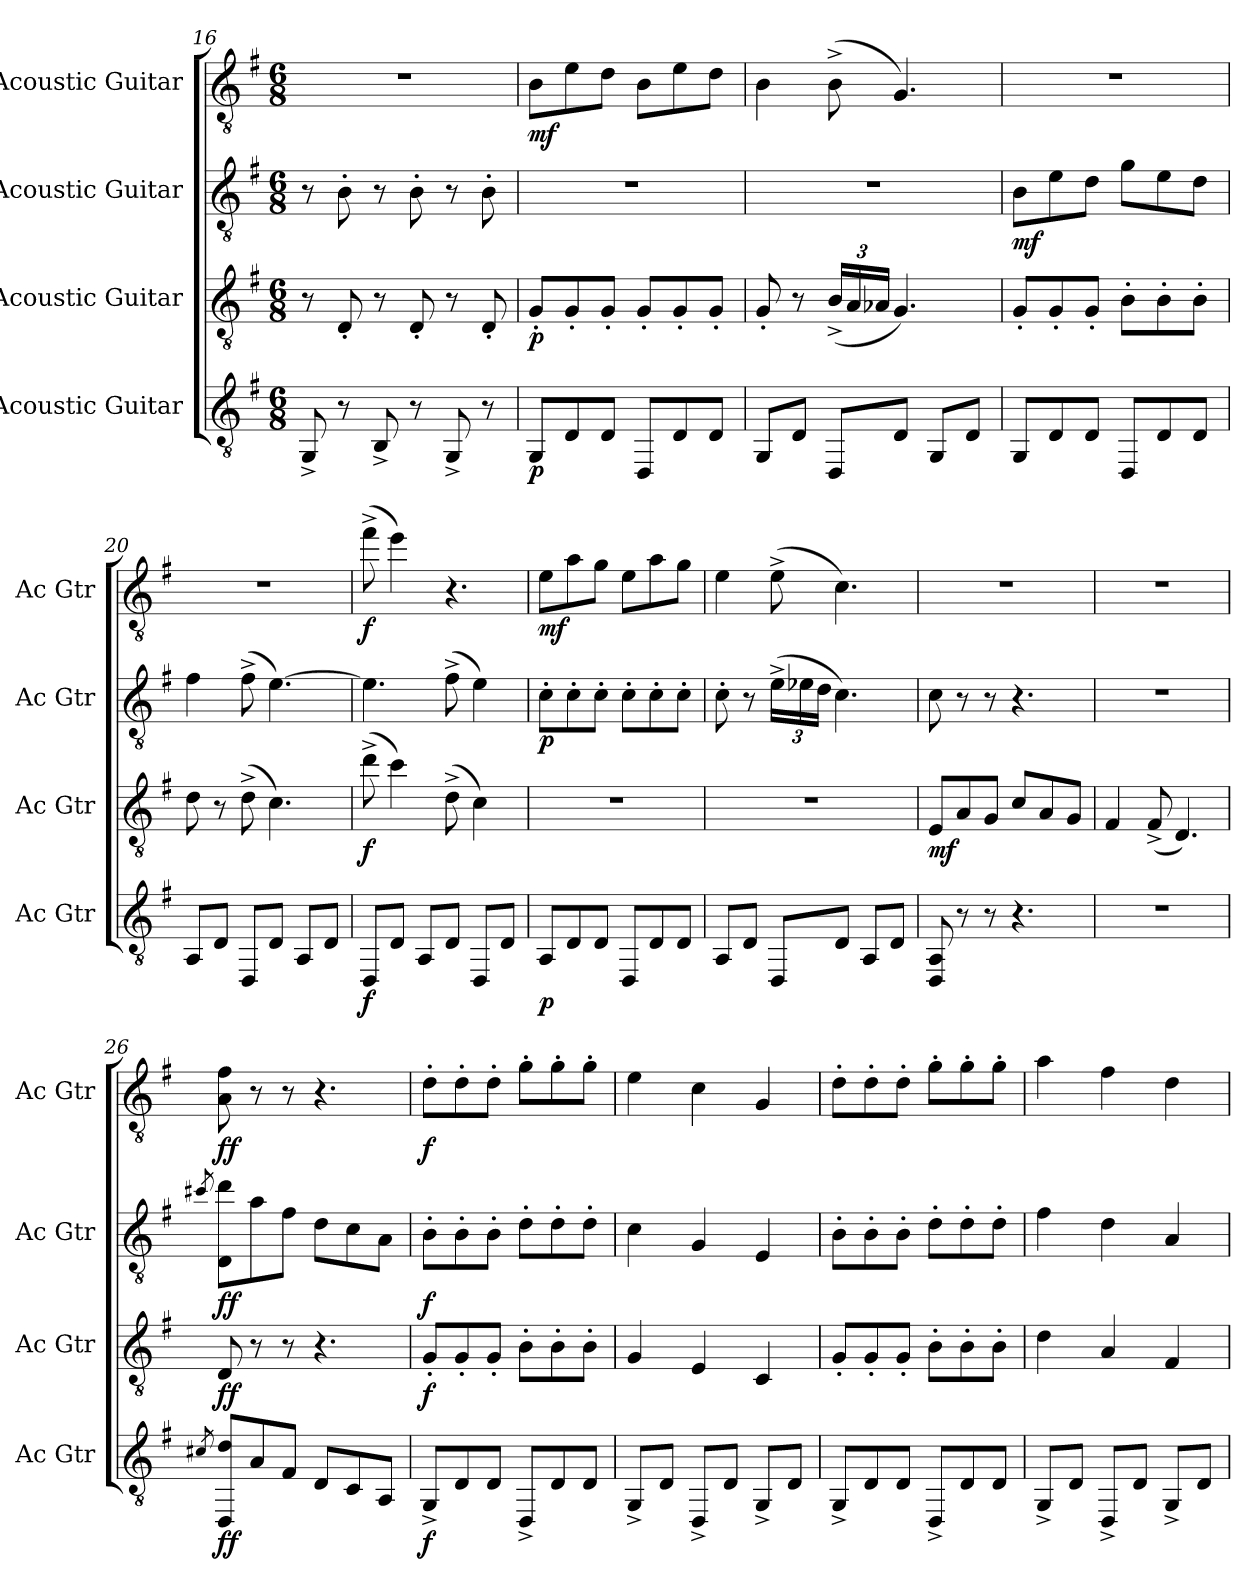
**kern	**dynam	**kern	**dynam	**kern	**dynam	**kern	**dynam
*part4	*part4	*part3	*part3	*part2	*part2	*part1	*part1
*staff4	*staff4	*staff3	*staff3	*staff2	*staff2	*staff1	*staff1
*I"Acoustic Guitar	*	*I"Acoustic Guitar	*	*I"Acoustic Guitar	*	*I"Acoustic Guitar	*
*I'Ac Gtr	*	*I'Ac Gtr	*	*I'Ac Gtr	*	*I'Ac Gtr	*
*clefGv2	*	*clefGv2	*	*clefGv2	*	*clefGv2	*
*k[f#]	*	*k[f#]	*	*k[f#]	*	*k[f#]	*
*G:	*	*G:	*	*G:	*	*G:	*
*M6/8	*	*M6/8	*	*M6/8	*	*M6/8	*
=16	=16	=16	=16	=16	=16	=16	=16
8GG^/	.	8r	.	8r	.	2.r	.
8r	.	8D'/	.	8B'\	.	.	.
8BB^/	.	8r	.	8r	.	.	.
8r	.	8D'/	.	8B'\	.	.	.
8GG^/	.	8r	.	8r	.	.	.
8r	.	8D'/	.	8B'\	.	.	.
!!LO:PB:g=z
=17	=17	=17	=17	=17	=17	=17	=17
!	!LO:DY:b	!	!LO:DY:b	!	!	!	!LO:DY:b
8GG/L	p	8G'/L	p	2.r	.	8B\L	mf
8D/	.	8G'/	.	.	.	8e\	.
8D/J	.	8G'/J	.	.	.	8d\J	.
8DD/L	.	8G'/L	.	.	.	8B\L	.
8D/	.	8G'/	.	.	.	8e\	.
8D/J	.	8G'/J	.	.	.	8d\J	.
=18	=18	=18	=18	=18	=18	=18	=18
8GG/L	.	8G'/	.	2.r	.	4B\	.
8D/J	.	8r	.	.	.	.	.
*	*	*Xbrackettup	*	*	*	*	*
8DD/L	.	(24B^/LL	.	.	.	(8B^\	.
.	.	24A/	.	.	.	.	.
.	.	24A-X/JJ	.	.	.	.	.
8D/J	.	4.G/)	.	.	.	4.G/)	.
8GG/L	.	.	.	.	.	.	.
8D/J	.	.	.	.	.	.	.
=19	=19	=19	=19	=19	=19	=19	=19
!	!	!	!	!	!LO:DY:b	!	!
8GG/L	.	8G'/L	.	8B\L	mf	2.r	.
8D/	.	8G'/	.	8e\	.	.	.
8D/J	.	8G'/J	.	8d\J	.	.	.
8DD/L	.	8B'\L	.	8g\L	.	.	.
8D/	.	8B'\	.	8e\	.	.	.
8D/J	.	8B'\J	.	8d\J	.	.	.
=20	=20	=20	=20	=20	=20	=20	=20
8AA/L	.	8d\	.	4f#\	.	2.r	.
8D/J	.	8r	.	.	.	.	.
8DD/L	.	(8d^\	.	(8f#^\	.	.	.
8D/J	.	4.c\)	.	[4.e\)	.	.	.
8AA/L	.	.	.	.	.	.	.
8D/J	.	.	.	.	.	.	.
=21	=21	=21	=21	=21	=21	=21	=21
!	!LO:DY:b	!	!LO:DY:b	!	!	!	!LO:DY:b
8DD/L	f	(8dd^\	f	4.e\]	.	(8ff#^\	f
8D/J	.	4cc\)	.	.	.	4ee\)	.
8AA/L	.	.	.	.	.	.	.
8D/J	.	(8d^\	.	(8f#^\	.	4.r	.
8DD/L	.	4c\)	.	4e\)	.	.	.
8D/J	.	.	.	.	.	.	.
=22	=22	=22	=22	=22	=22	=22	=22
!	!LO:DY:b	!	!	!	!LO:DY:b	!	!LO:DY:b
8AA/L	p	2.r	.	8c'\L	p	8e\L	mf
8D/	.	.	.	8c'\	.	8a\	.
8D/J	.	.	.	8c'\J	.	8g\J	.
8DD/L	.	.	.	8c'\L	.	8e\L	.
8D/	.	.	.	8c'\	.	8a\	.
8D/J	.	.	.	8c'\J	.	8g\J	.
!!LO:LB:g=z
=23	=23	=23	=23	=23	=23	=23	=23
8AA/L	.	2.r	.	8c'\	.	4e\	.
8D/J	.	.	.	8r	.	.	.
*	*	*	*	*Xbrackettup	*	*	*
8DD/L	.	.	.	(24e^\LL	.	(8e^\	.
.	.	.	.	24e-X\	.	.	.
.	.	.	.	24d\JJ	.	.	.
8D/J	.	.	.	4.c\)	.	4.c\)	.
8AA/L	.	.	.	.	.	.	.
8D/J	.	.	.	.	.	.	.
=24	=24	=24	=24	=24	=24	=24	=24
!	!	!	!LO:DY:b	!	!	!	!
8DD/ 8AA/	.	8E/L	mf	8c\	.	2.r	.
8r	.	8A/	.	8r	.	.	.
8r	.	8G/J	.	8r	.	.	.
4.r	.	8c/L	.	4.r	.	.	.
.	.	8A/	.	.	.	.	.
.	.	8G/J	.	.	.	.	.
=25	=25	=25	=25	=25	=25	=25	=25
2.r	.	4F#/	.	2.r	.	2.r	.
.	.	(8F#^/	.	.	.	.	.
.	.	4.D/)	.	.	.	.	.
=26	=26	=26	=26	=26	=26	=26	=26
8qc#X/	.	.	.	8qcc#X/	.	.	.
!	!LO:DY:b	!	!LO:DY:b	!	!LO:DY:b	!	!LO:DY:b
8DD/ 8d/L	ff	8D/	ff	8D\ 8dd\L	ff	8A\ 8f#\	ff
8A/	.	8r	.	8a\	.	8r	.
8F#/J	.	8r	.	8f#\J	.	8r	.
8D/L	.	4.r	.	8d\L	.	4.r	.
8C/	.	.	.	8c\	.	.	.
8AA/J	.	.	.	8A\J	.	.	.
=27	=27	=27	=27	=27	=27	=27	=27
!	!LO:DY:b	!	!LO:DY:b	!	!LO:DY:b	!	!LO:DY:b
8GG^/L	f	8G'/L	f	8B'\L	f	8d'\L	f
8D/	.	8G'/	.	8B'\	.	8d'\	.
8D/J	.	8G'/J	.	8B'\J	.	8d'\J	.
8DD^/L	.	8B'\L	.	8d'\L	.	8g'\L	.
8D/	.	8B'\	.	8d'\	.	8g'\	.
8D/J	.	8B'\J	.	8d'\J	.	8g'\J	.
=28	=28	=28	=28	=28	=28	=28	=28
8GG^/L	.	4G/	.	4c\	.	4e\	.
8D/J	.	.	.	.	.	.	.
8DD^/L	.	4E/	.	4G/	.	4c\	.
8D/J	.	.	.	.	.	.	.
8GG^/L	.	4C/	.	4E/	.	4G/	.
8D/J	.	.	.	.	.	.	.
!!LO:PB:g=z
=29	=29	=29	=29	=29	=29	=29	=29
8GG^/L	.	8G'/L	.	8B'\L	.	8d'\L	.
8D/	.	8G'/	.	8B'\	.	8d'\	.
8D/J	.	8G'/J	.	8B'\J	.	8d'\J	.
8DD^/L	.	8B'\L	.	8d'\L	.	8g'\L	.
8D/	.	8B'\	.	8d'\	.	8g'\	.
8D/J	.	8B'\J	.	8d'\J	.	8g'\J	.
=30	=30	=30	=30	=30	=30	=30	=30
8GG^/L	.	4d\	.	4f#\	.	4a\	.
8D/J	.	.	.	.	.	.	.
8DD^/L	.	4A/	.	4d\	.	4f#\	.
8D/J	.	.	.	.	.	.	.
8GG^/L	.	4F#/	.	4A/	.	4d\	.
8D/J	.	.	.	.	.	.	.
=	=	=	=	=	=	=	=
*-	*-	*-	*-	*-	*-	*-	*-
